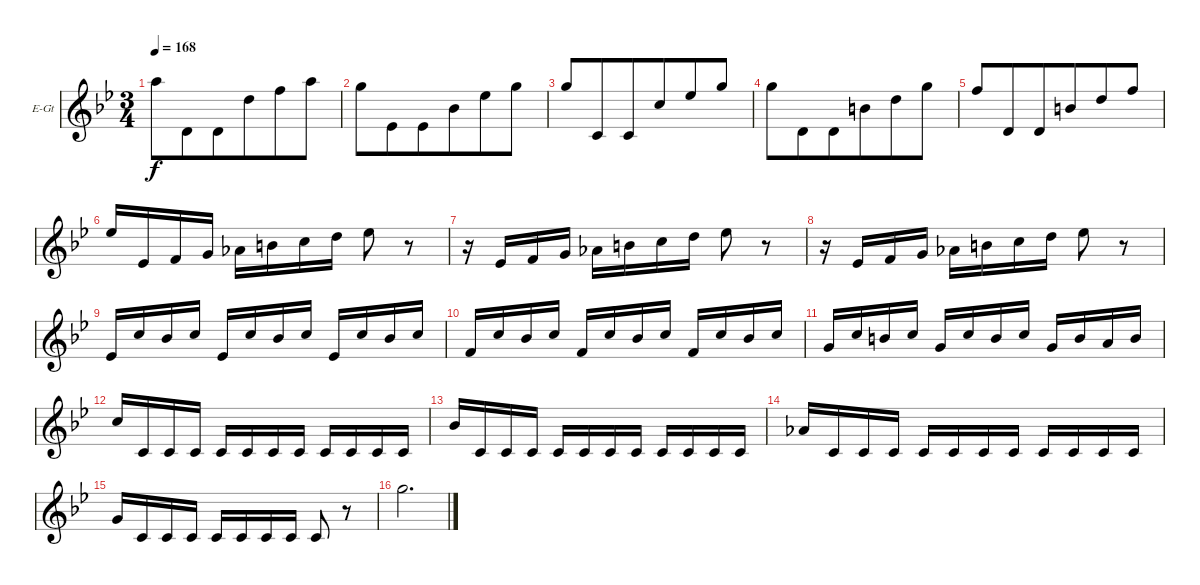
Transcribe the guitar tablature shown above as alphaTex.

\defaultSystemsLayout 4
\bracketExtendMode groupsimilarinstruments
\firstSystemTrackNameOrientation horizontal
\otherSystemsTrackNameOrientation horizontal
\track ("Primo" "E-Gt") {instrument distortionguitar}
\staff {score}
\tuning (E4 B3 G3 D3 A2 E2)
\ts (3 4)
\tempo 168
\clef g2
\ks gminor
5.1.8{dy f beam merge} 5.5.8{beam merge} 5.5.8{beam merge} 3.2.8{beam merge} 1.1.8{beam merge} 5.1.8 |
3.1.8{beam merge} 1.4.8{beam merge} 1.4.8{beam merge} 3.3.8{beam merge} 4.2.8{beam merge} 3.1.8 |
3.1.8{beam merge} 3.5.8{beam merge} 3.5.8{beam merge} 1.2.8{beam merge} 4.2.8{beam merge} 3.1.8 |
3.1.8{beam merge} 0.4.8{beam merge} 0.4.8{beam merge} 4.3.8{beam merge} 3.2.8{beam merge} 3.1.8 |
1.1.8 0.4.8{beam merge} 0.4.8{beam merge} 4.3.8{beam merge} 3.2.8{beam merge} 1.1.8 |
4.2.16 6.5.16 8.5.16 0.3.16 1.3.16 4.3.16 5.3.16 3.2.16 4.2.8 r.8 |
r.16 1.4.16 3.4.16 0.3.16 1.3.16 4.3.16 5.3.16 3.2.16 4.2.8 r.8 |
r.16 1.4.16 3.4.16 0.3.16 1.3.16 4.3.16 5.3.16 3.2.16 4.2.8 r.8 |
1.4.16 1.2.16 3.3.16 1.2.16 1.4.16 1.2.16 3.3.16 1.2.16 1.4.16 1.2.16 3.3.16 1.2.16 |
3.4.16 1.2.16 3.3.16 1.2.16 3.4.16 1.2.16 3.3.16 1.2.16 3.4.16 1.2.16 3.3.16 1.2.16 |
0.3.16 1.2.16 4.3.16 5.3.16 5.4.16 5.3.16 4.3.16 5.3.16 5.4.16 4.3.16 2.3.16 4.3.16 |
5.3.16 3.5.16 3.5.16 3.5.16 3.5.16 3.5.16 3.5.16 3.5.16 3.5.16 3.5.16 3.5.16 3.5.16 |
3.3.16 3.5.16 3.5.16 3.5.16 3.5.16 3.5.16 3.5.16 3.5.16 3.5.16 3.5.16 3.5.16 3.5.16 |
1.3.16 3.5.16 3.5.16 3.5.16 3.5.16 3.5.16 3.5.16 3.5.16 3.5.16 3.5.16 3.5.16 3.5.16 |
0.3.16 3.5.16 3.5.16 3.5.16 3.5.16 3.5.16 3.5.16 3.5.16 3.5.8 r.8 |
3.1.2{d}
